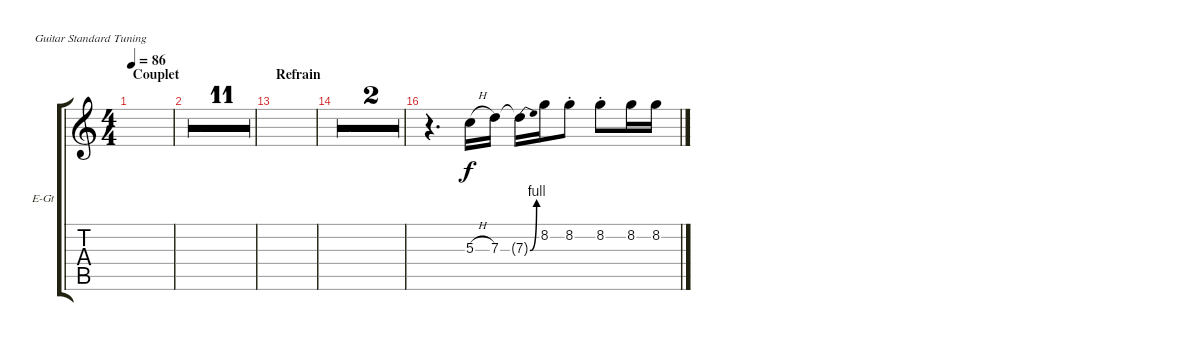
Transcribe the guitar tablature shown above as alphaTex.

\bracketExtendMode groupsimilarinstruments
\firstSystemTrackNameOrientation horizontal
\otherSystemsTrackNameOrientation horizontal
\track ("David Gilmour" "E-Gt") {multiBarRest instrument distortionguitar}
\staff {score tabs}
\tuning (E4 B3 G3 D3 A2 E2)
\ts (4 4)
\section ("" "Couplet")
\tempo 86
\clef g2
\ks c
|
|
|
|
|
|
|
|
|
|
|
|
\section ("" "Refrain")
|
|
|
r.4{d} 5.3{h}.16 7.3.16 7.3{be (bend 0 0 15 4) t}.16 8.2.16 8.2{st}.8 8.2{st}.8 8.2.16 8.2.16
